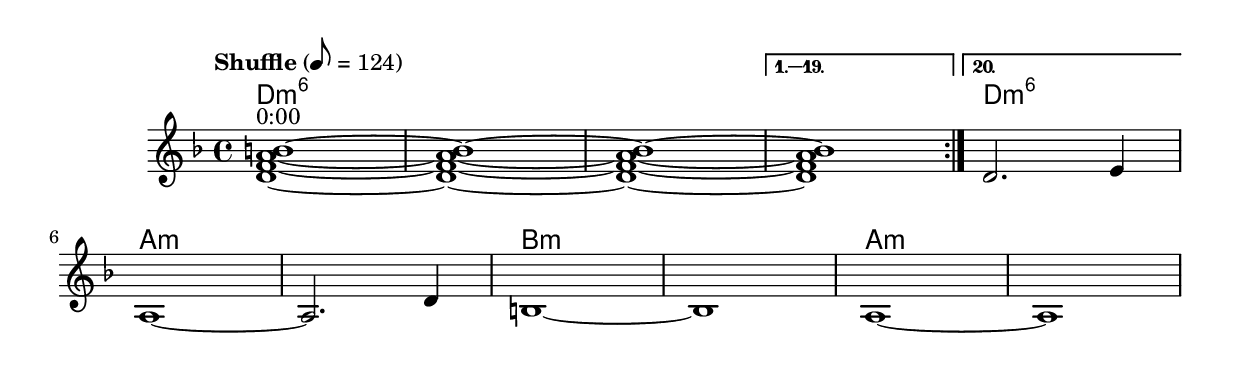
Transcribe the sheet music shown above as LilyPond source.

\version "2.22"


harmonies = \chordmode {
  \set majorSevenSymbol = \markup { maj7 }
  \set noChordSymbol = ""  

  \repeat volta 2 {
    d1:m6 r r r
  }

  d1:m6
  a1:m r 
  b1:m r 
  a1:m r 

}

rhythms = \relative c' {
  \key f \major
  \time 4/4 
  \tempo \markup {
    Shuffle
  } 8 = 124
  
  \repeat volta 20 {
    <d f a b>1~^\markup { "0:00" } <d f a b>~ <d f a b>~ 
  }
  \alternative {
    { <d f a b> }
    { d2. e4 }
  }

  \break

  a,1~  a2. d4
  b1~  b
  a1~ a 

  

}

<<
  \new ChordNames \harmonies
  \new Staff \rhythms
>>